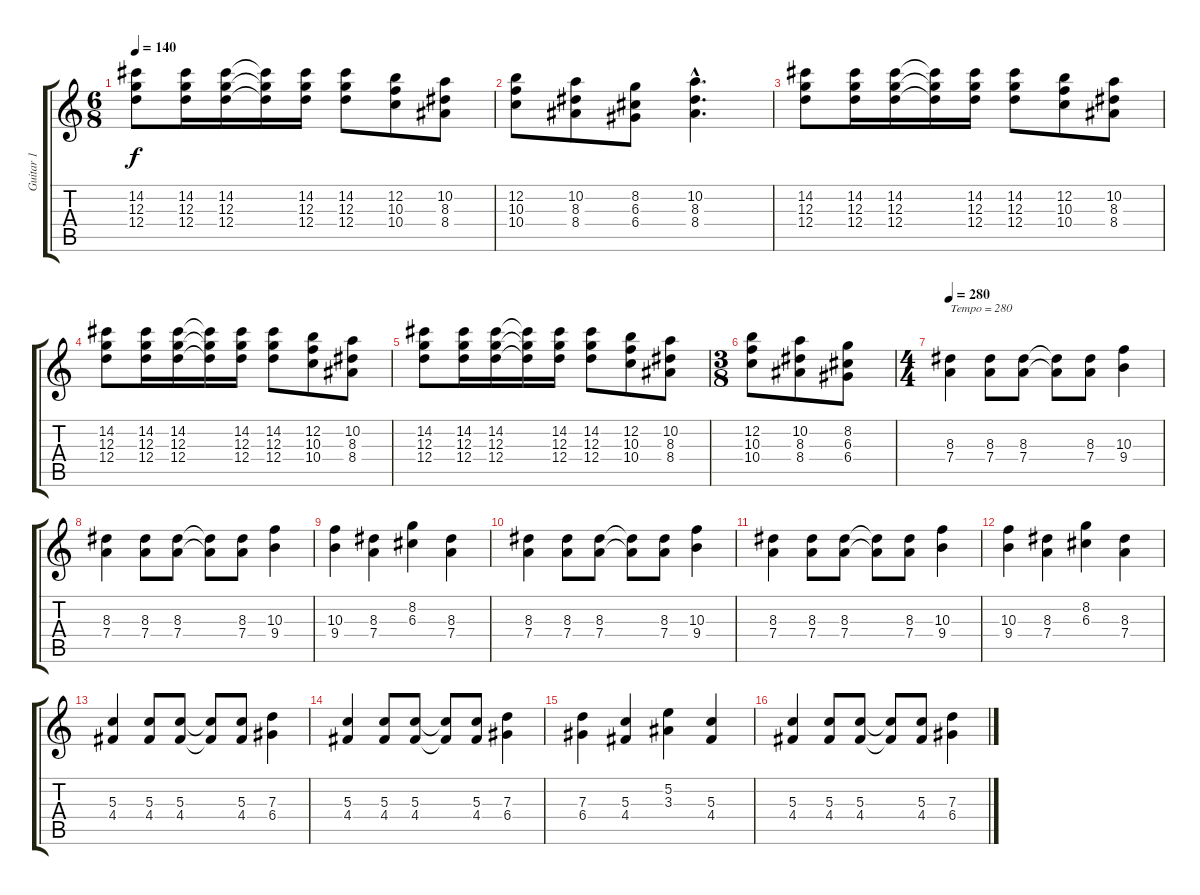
\track ("Guitar 1" "Guitar 1") {instrument overdrivenguitar}
\staff {score tabs}
\tuning (E4 B3 G3 D3 A2 E2) {hide}
\ts (6 8)
\tempo 140
\clef g2
\ks c
(14.2 12.3 12.4).8{dy f} (14.2 12.3 12.4).16 (14.2 12.3 12.4).16 (14.2{t} 12.3{t} 12.4{t}).16 (14.2 12.3 12.4).16 (14.2 12.3 12.4).8 (12.2 10.3 10.4).8 (10.2 8.3 8.4).8 |
(12.2 10.3 10.4).8 (10.2 8.3 8.4).8 (8.2 6.3 6.4).8 (10.2{hac} 8.3{hac} 8.4{hac}).4{d} |
(14.2 12.3 12.4).8 (14.2 12.3 12.4).16 (14.2 12.3 12.4).16 (14.2{t} 12.3{t} 12.4{t}).16 (14.2 12.3 12.4).16 (14.2 12.3 12.4).8 (12.2 10.3 10.4).8 (10.2 8.3 8.4).8 |
(14.2 12.3 12.4).8 (14.2 12.3 12.4).16 (14.2 12.3 12.4).16 (14.2{t} 12.3{t} 12.4{t}).16 (14.2 12.3 12.4).16 (14.2 12.3 12.4).8 (12.2 10.3 10.4).8 (10.2 8.3 8.4).8 |
(14.2 12.3 12.4).8 (14.2 12.3 12.4).16 (14.2 12.3 12.4).16 (14.2{t} 12.3{t} 12.4{t}).16 (14.2 12.3 12.4).16 (14.2 12.3 12.4).8 (12.2 10.3 10.4).8 (10.2 8.3 8.4).8 |
\ts (3 8)
(12.2 10.3 10.4).8 (10.2 8.3 8.4).8 (8.2 6.3 6.4).8 |
\ts (4 4)
\tempo 280
(8.3 7.4).4{txt "Tempo = 280"} (8.3 7.4).8 (8.3 7.4).8 (8.3{t} 7.4{t}).8 (8.3 7.4).8 (10.3 9.4).4 |
(8.3 7.4).4 (8.3 7.4).8 (8.3 7.4).8 (8.3{t} 7.4{t}).8 (8.3 7.4).8 (10.3 9.4).4 |
(10.3 9.4).4 (8.3 7.4).4 (8.2 6.3).4 (8.3 7.4).4 |
(8.3 7.4).4 (8.3 7.4).8 (8.3 7.4).8 (8.3{t} 7.4{t}).8 (8.3 7.4).8 (10.3 9.4).4 |
(8.3 7.4).4 (8.3 7.4).8 (8.3 7.4).8 (8.3{t} 7.4{t}).8 (8.3 7.4).8 (10.3 9.4).4 |
(10.3 9.4).4 (8.3 7.4).4 (8.2 6.3).4 (8.3 7.4).4 |
(5.3 4.4).4 (5.3 4.4).8 (5.3 4.4).8 (5.3{t} 4.4{t}).8 (5.3 4.4).8 (7.3 6.4).4 |
(5.3 4.4).4 (5.3 4.4).8 (5.3 4.4).8 (5.3{t} 4.4{t}).8 (5.3 4.4).8 (7.3 6.4).4 |
(7.3 6.4).4 (5.3 4.4).4 (5.2 3.3).4 (5.3 4.4).4 |
(5.3 4.4).4 (5.3 4.4).8 (5.3 4.4).8 (5.3{t} 4.4{t}).8 (5.3 4.4).8 (7.3 6.4).4
